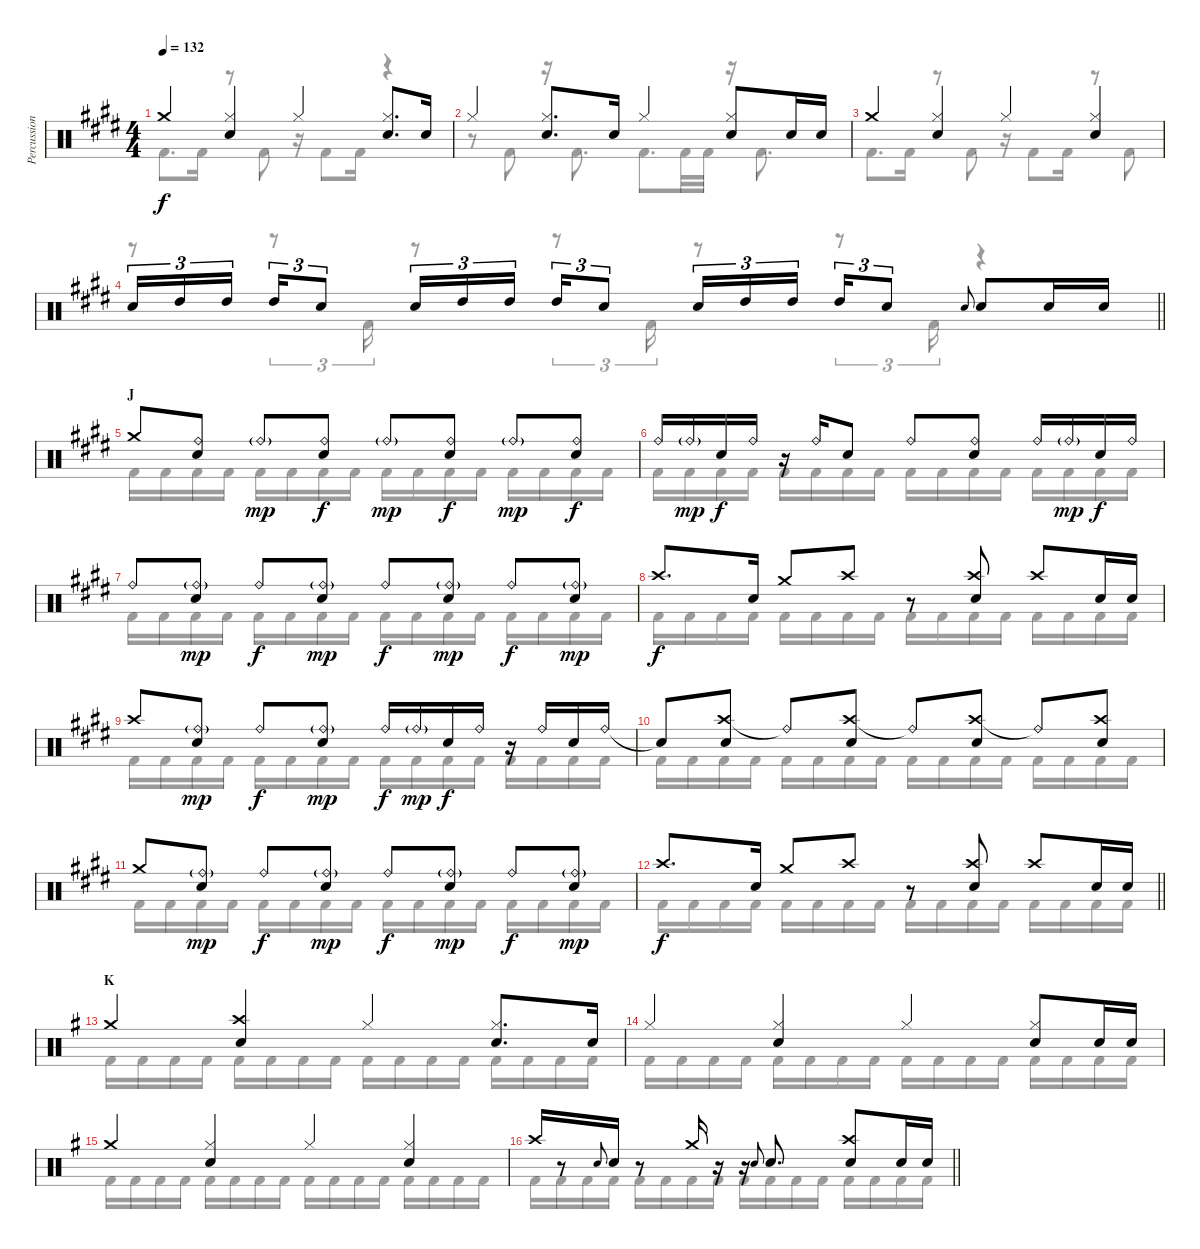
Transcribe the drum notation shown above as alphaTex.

\track ("Percussion" "Percussion") {instrument percussion}
\staff {score}
\articulation defaults
\voice
\ts (4 4)
\tempo 132
\clef neutral
\ks c#minor "Crash medium (hit)".4{dy f}
("Hi-Hat (closed)" "Electric Snare (hit)").4 "Hi-Hat (closed)".4 ("Hi-Hat (closed)" "Electric Snare (hit)").8{d} "Electric Snare (hit)".16 |
"Hi-Hat (closed)".4 ("Hi-Hat (closed)" "Electric Snare (hit)").8{d} "Electric Snare (hit)".16 "Hi-Hat (closed)".4 ("Hi-Hat (closed)" "Electric Snare (hit)").8 "Electric Snare (hit)".16 "Electric Snare (hit)".16 |
"Crash medium (hit)".4 ("Hi-Hat (closed)" "Electric Snare (hit)").4 "Hi-Hat (closed)".4 ("Hi-Hat (closed)" "Electric Snare (hit)").4 |
\barLineRight lightlight "Electric Snare (hit)".16{tu (3 2)} "High Tom (hit)".16{tu (3 2)} "High Tom (hit)".16{tu (3 2) beam splitsecondary} "High Tom (hit)".16{tu (3 2)} "Electric Snare (hit)".8{tu (3 2)} "Electric Snare (hit)".16{tu (3 2)} "High Tom (hit)".16{tu (3 2)} "High Tom (hit)".16{tu (3 2) beam splitsecondary} "High Tom (hit)".16{tu (3 2)} "Electric Snare (hit)".8{tu (3 2)} "Electric Snare (hit)".16{tu (3 2)} "High Tom (hit)".16{tu (3 2)} "High Tom (hit)".16{tu (3 2) beam splitsecondary} "High Tom (hit)".16{tu (3 2)} "Electric Snare (hit)".8{tu (3 2)} "Electric Snare (hit)".8{gr onbeat} "Electric Snare (hit)".8 "Electric Snare (hit)".16 "Electric Snare (hit)".16
|
\section ("" "J")
"Crash medium (hit)".8 ("Ride (bell)" "Electric Snare (hit)").8 "Ride (bell)"{g}.8{dy mp} ("Ride (bell)" "Electric Snare (hit)").8{dy f} "Ride (bell)"{g}.8{dy mp} ("Ride (bell)" "Electric Snare (hit)").8{dy f} "Ride (bell)"{g}.8{dy mp} ("Ride (bell)" "Electric Snare (hit)").8{dy f} |
"Ride (bell)".16 "Ride (bell)"{g}.16{dy mp} "Electric Snare (hit)".16{dy f} "Ride (bell)".16 r.16 "Ride (bell)".16 "Electric Snare (hit)".8 "Ride (bell)".8 ("Ride (bell)" "Electric Snare (hit)").8 "Ride (bell)".16 "Ride (bell)"{g}.16{dy mp} "Electric Snare (hit)".16{dy f} "Ride (bell)".16 |
"Ride (bell)".8 ("Ride (bell)"{g} "Electric Snare (hit)").8{dy mp} "Ride (bell)".8{dy f} ("Ride (bell)"{g} "Electric Snare (hit)").8{dy mp} "Ride (bell)".8{dy f} ("Ride (bell)"{g} "Electric Snare (hit)").8{dy mp} "Ride (bell)".8{dy f} ("Ride (bell)"{g} "Electric Snare (hit)").8{dy mp} |
"Crash high (hit)".8{d dy f} "Electric Snare (hit)".16 "Crash medium (hit)".8 "Crash high (hit)".8 r.8 ("Crash high (hit)" "Electric Snare (hit)").8 "Crash high (hit)".8 "Electric Snare (hit)".16 "Electric Snare (hit)".16 |
"Crash high (hit)".8 ("Ride (bell)"{g} "Electric Snare (hit)").8{dy mp} "Ride (bell)".8{dy f} ("Ride (bell)"{g} "Electric Snare (hit)").8{dy mp} "Ride (bell)".16{dy f} "Ride (bell)"{g}.16{dy mp} "Electric Snare (hit)".16{dy f} "Ride (bell)".16 r.16 "Ride (bell)".16 "Electric Snare (hit)".16 "Ride (bell)".16 |
"Snare (hit)"{t}.8 ("Crash high (hit)" "Electric Snare (hit)").8 "Ride (bell)"{t}.8 ("Crash high (hit)" "Electric Snare (hit)").8 "Ride (bell)"{t}.8 ("Crash high (hit)" "Electric Snare (hit)").8 "Ride (bell)"{t}.8 ("Crash high (hit)" "Electric Snare (hit)").8 |
"Crash medium (hit)".8 ("Ride (bell)"{g} "Electric Snare (hit)").8{dy mp} "Ride (bell)".8{dy f} ("Ride (bell)"{g} "Electric Snare (hit)").8{dy mp} "Ride (bell)".8{dy f} ("Ride (bell)"{g} "Electric Snare (hit)").8{dy mp} "Ride (bell)".8{dy f} ("Ride (bell)"{g} "Electric Snare (hit)").8{dy mp} |
\barLineRight lightlight "Crash high (hit)".8{d dy f} "Electric Snare (hit)".16 "Crash medium (hit)".8 "Crash high (hit)".8
r.8 ("Crash high (hit)" "Electric Snare (hit)").8 "Crash high (hit)".8 "Electric Snare (hit)".16 "Electric Snare (hit)".16 |
\section ("" "K")
\ks eminor "Crash medium (hit)".4
("Crash high (hit)" "Electric Snare (hit)").4 "Hi-Hat (closed)".4 ("Hi-Hat (closed)" "Electric Snare (hit)").8{d} "Electric Snare (hit)".16 |
"Hi-Hat (closed)".4 ("Hi-Hat (closed)" "Electric Snare (hit)").4 "Hi-Hat (closed)".4 ("Hi-Hat (closed)" "Electric Snare (hit)").8 "Electric Snare (hit)".16 "Electric Snare (hit)".16 |
"Crash medium (hit)".4 ("Hi-Hat (closed)" "Electric Snare (hit)").4 "Hi-Hat (closed)".4 ("Hi-Hat (closed)" "Electric Snare (hit)").4 |
\barLineRight lightlight "Crash high (hit)".16
r.8 "Electric Snare (hit)".8{gr onbeat} "Electric Snare (hit)".16 r.8 "Crash medium (hit)".16 r.16 r.16 "Electric Snare (hit)".8{gr onbeat} "Electric Snare (hit)".8{d} ("Crash high (hit)" "Electric Snare (hit)").8 "Electric Snare (hit)".16 "Electric Snare (hit)".16
\voice
\clef neutral
\ottava regular
\simile none
\ks c#minor "Kick (hit) 2".8{d dy f} "Kick (hit) 2".16
r.8 "Kick (hit) 2".8 r.16 "Kick (hit) 2".8 "Kick (hit) 2".16 r.4 |
r.8 "Kick (hit) 2".8 r.16 "Kick (hit) 2".8{d} "Kick (hit) 2".8{d} "Kick (hit) 2".32 "Kick (hit) 2".32 r.16 "Kick (hit) 2".8{d} |
"Kick (hit) 2".8{d} "Kick (hit) 2".16 r.8 "Kick (hit) 2".8 r.16 "Kick (hit) 2".8 "Kick (hit) 2".16 r.8 "Kick (hit) 2".8 |
\barLineRight lightlight
r.8 r.8{tu (3 2)} "Kick (hit) 2".16{tu (3 2)} r.8 r.8{tu (3 2)} "Kick (hit) 2".16{tu (3 2)} r.8 r.8{tu (3 2)} "Kick (hit) 2".16{tu (3 2)} r.4 |
"Kick (hit) 2".16 "Kick (hit) 2".16 "Kick (hit) 2".16 "Kick (hit) 2".16 "Kick (hit) 2".16 "Kick (hit) 2".16 "Kick (hit) 2".16 "Kick (hit) 2".16 "Kick (hit) 2".16 "Kick (hit) 2".16 "Kick (hit) 2".16 "Kick (hit) 2".16 "Kick (hit) 2".16 "Kick (hit) 2".16 "Kick (hit) 2".16 "Kick (hit) 2".16 |
"Kick (hit) 2".16 "Kick (hit) 2".16 "Kick (hit) 2".16 "Kick (hit) 2".16 "Kick (hit) 2".16 "Kick (hit) 2".16 "Kick (hit) 2".16 "Kick (hit) 2".16 "Kick (hit) 2".16 "Kick (hit) 2".16 "Kick (hit) 2".16 "Kick (hit) 2".16 "Kick (hit) 2".16 "Kick (hit) 2".16 "Kick (hit) 2".16 "Kick (hit) 2".16 |
"Kick (hit) 2".16 "Kick (hit) 2".16 "Kick (hit) 2".16 "Kick (hit) 2".16 "Kick (hit) 2".16 "Kick (hit) 2".16 "Kick (hit) 2".16 "Kick (hit) 2".16 "Kick (hit) 2".16 "Kick (hit) 2".16 "Kick (hit) 2".16 "Kick (hit) 2".16 "Kick (hit) 2".16 "Kick (hit) 2".16 "Kick (hit) 2".16 "Kick (hit) 2".16 |
"Kick (hit) 2".16 "Kick (hit) 2".16 "Kick (hit) 2".16 "Kick (hit) 2".16 "Kick (hit) 2".16 "Kick (hit) 2".16 "Kick (hit) 2".16 "Kick (hit) 2".16 "Kick (hit) 2".16 "Kick (hit) 2".16 "Kick (hit) 2".16 "Kick (hit) 2".16 "Kick (hit) 2".16 "Kick (hit) 2".16 "Kick (hit) 2".16 "Kick (hit) 2".16 |
"Kick (hit) 2".16 "Kick (hit) 2".16 "Kick (hit) 2".16 "Kick (hit) 2".16 "Kick (hit) 2".16 "Kick (hit) 2".16 "Kick (hit) 2".16 "Kick (hit) 2".16 "Kick (hit) 2".16 "Kick (hit) 2".16 "Kick (hit) 2".16 "Kick (hit) 2".16 "Kick (hit) 2".16 "Kick (hit) 2".16 "Kick (hit) 2".16 "Kick (hit) 2".16 |
"Kick (hit) 2".16 "Kick (hit) 2".16 "Kick (hit) 2".16 "Kick (hit) 2".16 "Kick (hit) 2".16 "Kick (hit) 2".16 "Kick (hit) 2".16 "Kick (hit) 2".16 "Kick (hit) 2".16 "Kick (hit) 2".16 "Kick (hit) 2".16 "Kick (hit) 2".16 "Kick (hit) 2".16 "Kick (hit) 2".16 "Kick (hit) 2".16 "Kick (hit) 2".16 |
"Kick (hit) 2".16 "Kick (hit) 2".16 "Kick (hit) 2".16 "Kick (hit) 2".16 "Kick (hit) 2".16 "Kick (hit) 2".16 "Kick (hit) 2".16 "Kick (hit) 2".16 "Kick (hit) 2".16 "Kick (hit) 2".16 "Kick (hit) 2".16 "Kick (hit) 2".16 "Kick (hit) 2".16 "Kick (hit) 2".16 "Kick (hit) 2".16 "Kick (hit) 2".16 |
\barLineRight lightlight "Kick (hit) 2".16 "Kick (hit) 2".16 "Kick (hit) 2".16 "Kick (hit) 2".16 "Kick (hit) 2".16 "Kick (hit) 2".16 "Kick (hit) 2".16 "Kick (hit) 2".16 "Kick (hit) 2".16 "Kick (hit) 2".16 "Kick (hit) 2".16 "Kick (hit) 2".16 "Kick (hit) 2".16 "Kick (hit) 2".16 "Kick (hit) 2".16 "Kick (hit) 2".16
|
\ks eminor "Kick (hit) 2".16 "Kick (hit) 2".16 "Kick (hit) 2".16 "Kick (hit) 2".16 "Kick (hit) 2".16 "Kick (hit) 2".16 "Kick (hit) 2".16 "Kick (hit) 2".16 "Kick (hit) 2".16 "Kick (hit) 2".16 "Kick (hit) 2".16 "Kick (hit) 2".16 "Kick (hit) 2".16 "Kick (hit) 2".16 "Kick (hit) 2".16 "Kick (hit) 2".16
|
"Kick (hit) 2".16 "Kick (hit) 2".16 "Kick (hit) 2".16 "Kick (hit) 2".16 "Kick (hit) 2".16 "Kick (hit) 2".16 "Kick (hit) 2".16 "Kick (hit) 2".16 "Kick (hit) 2".16 "Kick (hit) 2".16 "Kick (hit) 2".16 "Kick (hit) 2".16 "Kick (hit) 2".16 "Kick (hit) 2".16 "Kick (hit) 2".16 "Kick (hit) 2".16 |
"Kick (hit) 2".16 "Kick (hit) 2".16 "Kick (hit) 2".16 "Kick (hit) 2".16 "Kick (hit) 2".16 "Kick (hit) 2".16 "Kick (hit) 2".16 "Kick (hit) 2".16 "Kick (hit) 2".16 "Kick (hit) 2".16 "Kick (hit) 2".16 "Kick (hit) 2".16 "Kick (hit) 2".16 "Kick (hit) 2".16 "Kick (hit) 2".16 "Kick (hit) 2".16 |
\barLineRight lightlight "Kick (hit) 2".16 "Kick (hit) 2".16 "Kick (hit) 2".16 "Kick (hit) 2".16 "Kick (hit) 2".16 "Kick (hit) 2".16 "Kick (hit) 2".16 "Kick (hit) 2".16 "Kick (hit) 2".16 "Kick (hit) 2".16 "Kick (hit) 2".16 "Kick (hit) 2".16 "Kick (hit) 2".16 "Kick (hit) 2".16 "Kick (hit) 2".16 "Kick (hit) 2".16
